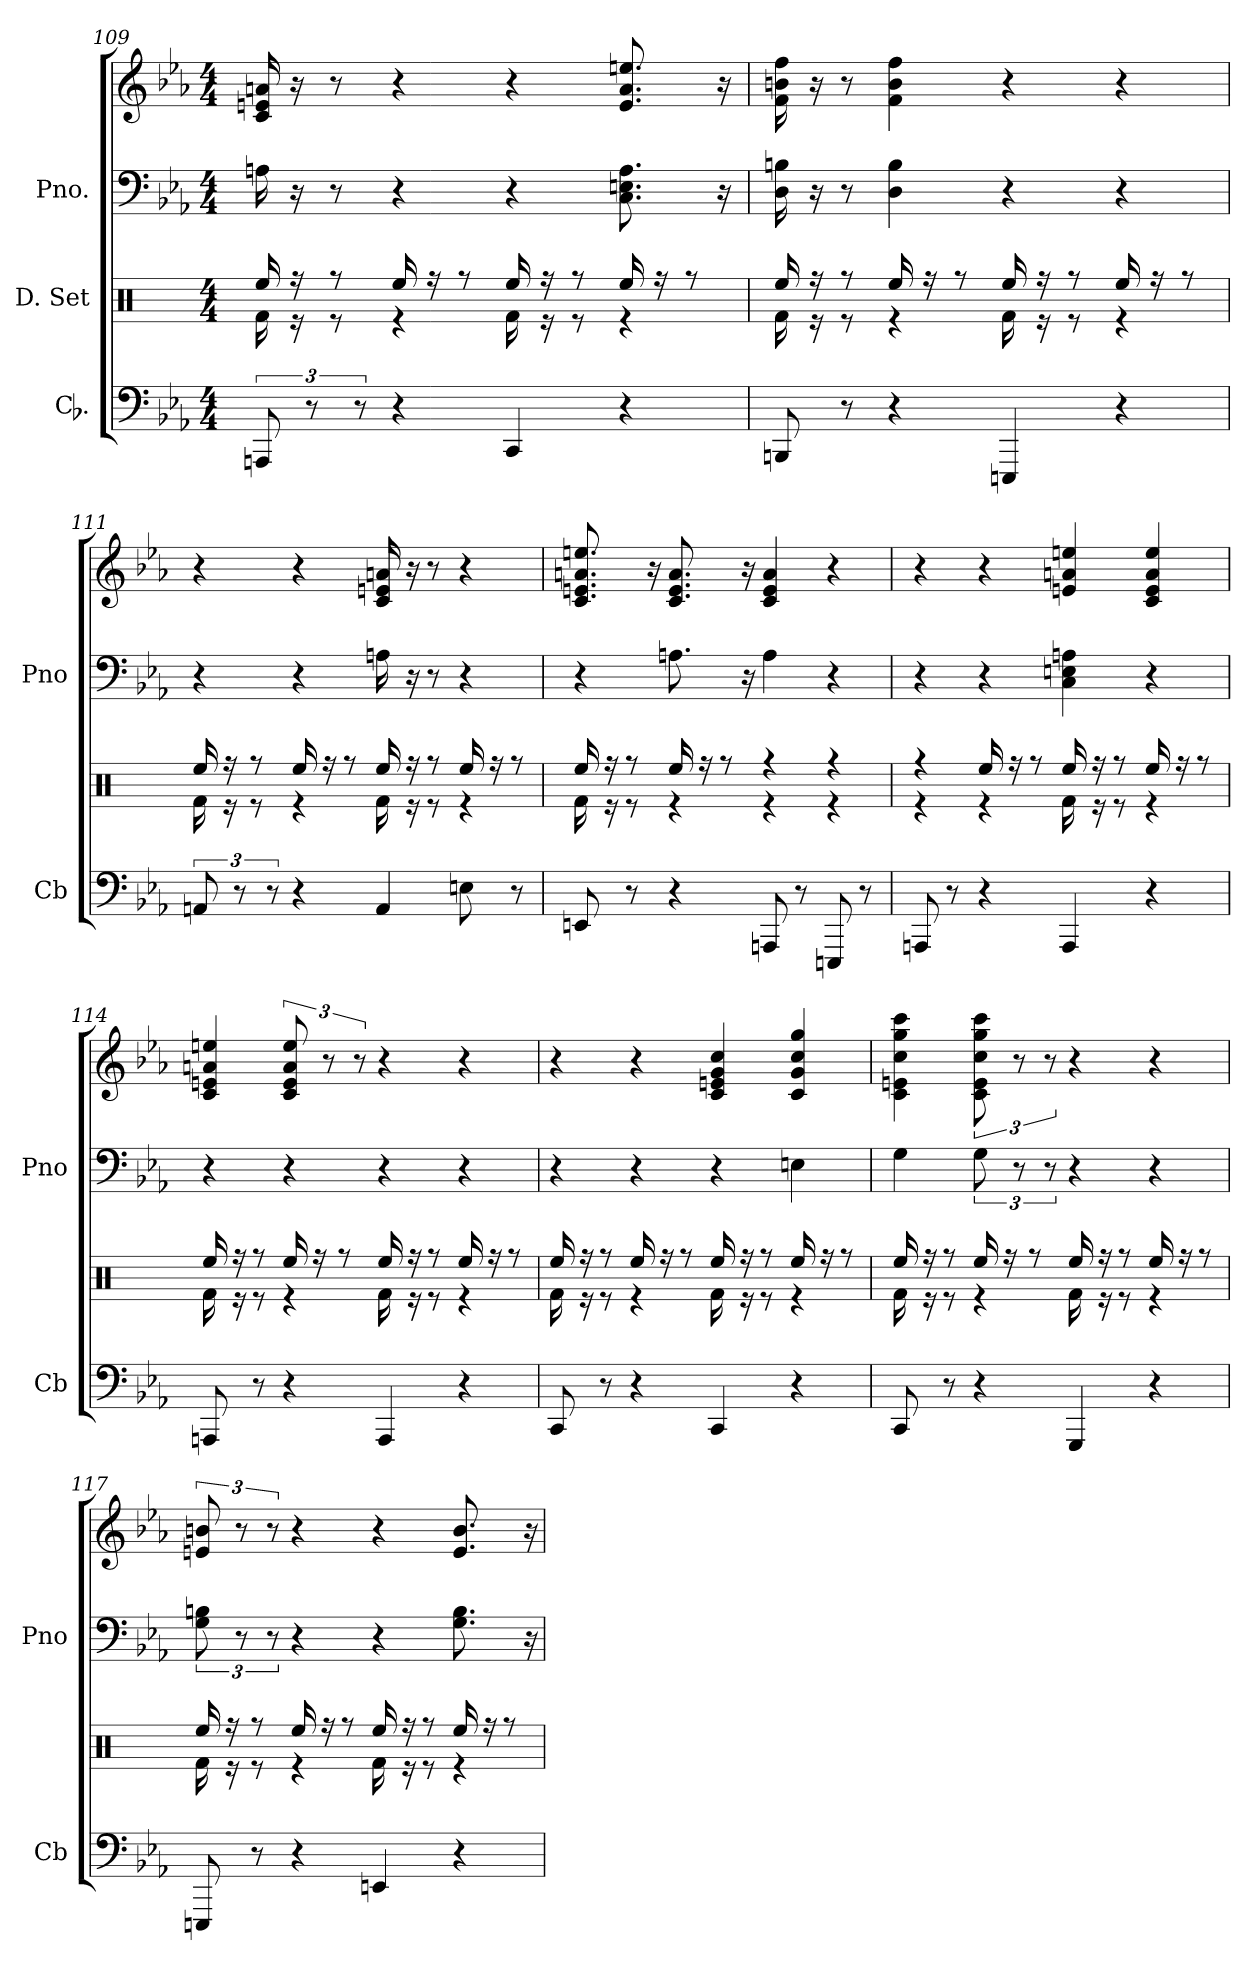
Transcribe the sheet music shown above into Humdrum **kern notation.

**kern	**kern	**kern	**kern
*part3	*part2	*part1	*part1
*staff4	*staff3	*staff2	*staff1
*I"Cb.	*I"D. Set	*I"Pno.	*
*I'Cb	*	*I'Pno	*
*clefF4	*clefX	*clefF4	*clefG2
*k[b-e-a-]	*k[]	*k[b-e-a-]	*k[b-e-a-]
*M4/4	*M4/4	*M4/4	*M4/4
=109	=109	=109	=109
*	*^	*	*
12AAAn	16Rf\	16Ree/	16An	16c 16en 16an
.	16re	16rff	16r	16r
12r	.	.	.	.
.	8re	8rff	8r	8r
12r	.	.	.	.
4r	4re	16Ree/	4r	4r
.	.	16rff	.	.
.	.	8rff	.	.
4CC	16Rf\	16Ree/	4r	4r
.	16re	16rff	.	.
.	8re	8rff	.	.
4r	4re	16Ree/	8.C 8.En 8.A	8.e 8.a 8.een
.	.	16rff	.	.
.	.	8rff	.	.
.	.	.	16r	16r
=110	=110	=110	=110	=110
8BBBn	16Rf\	16Ree/	16D 16Bn	16f 16bn 16ff
.	16re	16rff	16r	16r
8r	8re	8rff	8r	8r
4r	4re	16Ree/	4D 4B	4f 4b 4ff
.	.	16rff	.	.
.	.	8rff	.	.
4EEEn	16Rf\	16Ree/	4r	4r
.	16re	16rff	.	.
.	8re	8rff	.	.
4r	4re	16Ree/	4r	4r
.	.	16rff	.	.
.	.	8rff	.	.
=111	=111	=111	=111	=111
12AAn	16Rf\	16Ree/	4r	4r
.	16re	16rff	.	.
12r	.	.	.	.
.	8re	8rff	.	.
12r	.	.	.	.
4r	4re	16Ree/	4r	4r
.	.	16rff	.	.
.	.	8rff	.	.
4AA	16Rf\	16Ree/	16An	16c 16en 16an
.	16re	16rff	16r	16r
.	8re	8rff	8r	8r
8En	4re	16Ree/	4r	4r
.	.	16rff	.	.
8r	.	8rff	.	.
=112	=112	=112	=112	=112
8EEn	16Rf\	16Ree/	4r	8.c 8.en 8.an 8.een
.	16re	16rff	.	.
8r	8re	8rff	.	.
.	.	.	.	16r
4r	4re	16Ree/	8.An	8.c 8.e 8.a
.	.	16rff	.	.
.	.	8rff	.	.
.	.	.	16r	16r
8AAAn	4re	4rff	4A	4c 4e 4a
8r	.	.	.	.
8EEEn	4re	4rff	4r	4r
8r	.	.	.	.
=113	=113	=113	=113	=113
8AAAn	4re	4rff	4r	4r
8r	.	.	.	.
4r	4re	16Ree/	4r	4r
.	.	16rff	.	.
.	.	8rff	.	.
4AAA	16Rf\	16Ree/	4C 4En 4An	4en 4an 4een
.	16re	16rff	.	.
.	8re	8rff	.	.
4r	4re	16Ree/	4r	4c 4e 4a 4ee
.	.	16rff	.	.
.	.	8rff	.	.
=114	=114	=114	=114	=114
8AAAn	16Rf\	16Ree/	4r	4c 4en 4an 4een
.	16re	16rff	.	.
8r	8re	8rff	.	.
4r	4re	16Ree/	4r	12c 12e 12a 12ee
.	.	16rff	.	.
.	.	.	.	12r
.	.	8rff	.	.
.	.	.	.	12r
4AAA	16Rf\	16Ree/	4r	4r
.	16re	16rff	.	.
.	8re	8rff	.	.
4r	4re	16Ree/	4r	4r
.	.	16rff	.	.
.	.	8rff	.	.
=115	=115	=115	=115	=115
8CC	16Rf\	16Ree/	4r	4r
.	16re	16rff	.	.
8r	8re	8rff	.	.
4r	4re	16Ree/	4r	4r
.	.	16rff	.	.
.	.	8rff	.	.
4CC	16Rf\	16Ree/	4r	4c 4en 4g 4cc
.	16re	16rff	.	.
.	8re	8rff	.	.
4r	4re	16Ree/	4En	4c 4g 4cc 4gg
.	.	16rff	.	.
.	.	8rff	.	.
=116	=116	=116	=116	=116
8CC	16Rf\	16Ree/	4G	4c 4en 4cc 4gg 4ccc
.	16re	16rff	.	.
8r	8re	8rff	.	.
4r	4re	16Ree/	12G	12c 12e 12cc 12gg 12ccc
.	.	16rff	.	.
.	.	.	12r	12r
.	.	8rff	.	.
.	.	.	12r	12r
4GGG	16Rf\	16Ree/	4r	4r
.	16re	16rff	.	.
.	8re	8rff	.	.
4r	4re	16Ree/	4r	4r
.	.	16rff	.	.
.	.	8rff	.	.
=117	=117	=117	=117	=117
8EEEn	16Rf\	16Ree/	12G 12Bn	12en 12bn
.	16re	16rff	.	.
.	.	.	12r	12r
8r	8re	8rff	.	.
.	.	.	12r	12r
4r	4re	16Ree/	4r	4r
.	.	16rff	.	.
.	.	8rff	.	.
4EEn	16Rf\	16Ree/	4r	4r
.	16re	16rff	.	.
.	8re	8rff	.	.
4r	4re	16Ree/	8.G 8.B	8.e 8.b
.	.	16rff	.	.
.	.	8rff	.	.
.	.	.	16r	16r
*	*v	*v	*	*
=	=	=	=
*-	*-	*-	*-
